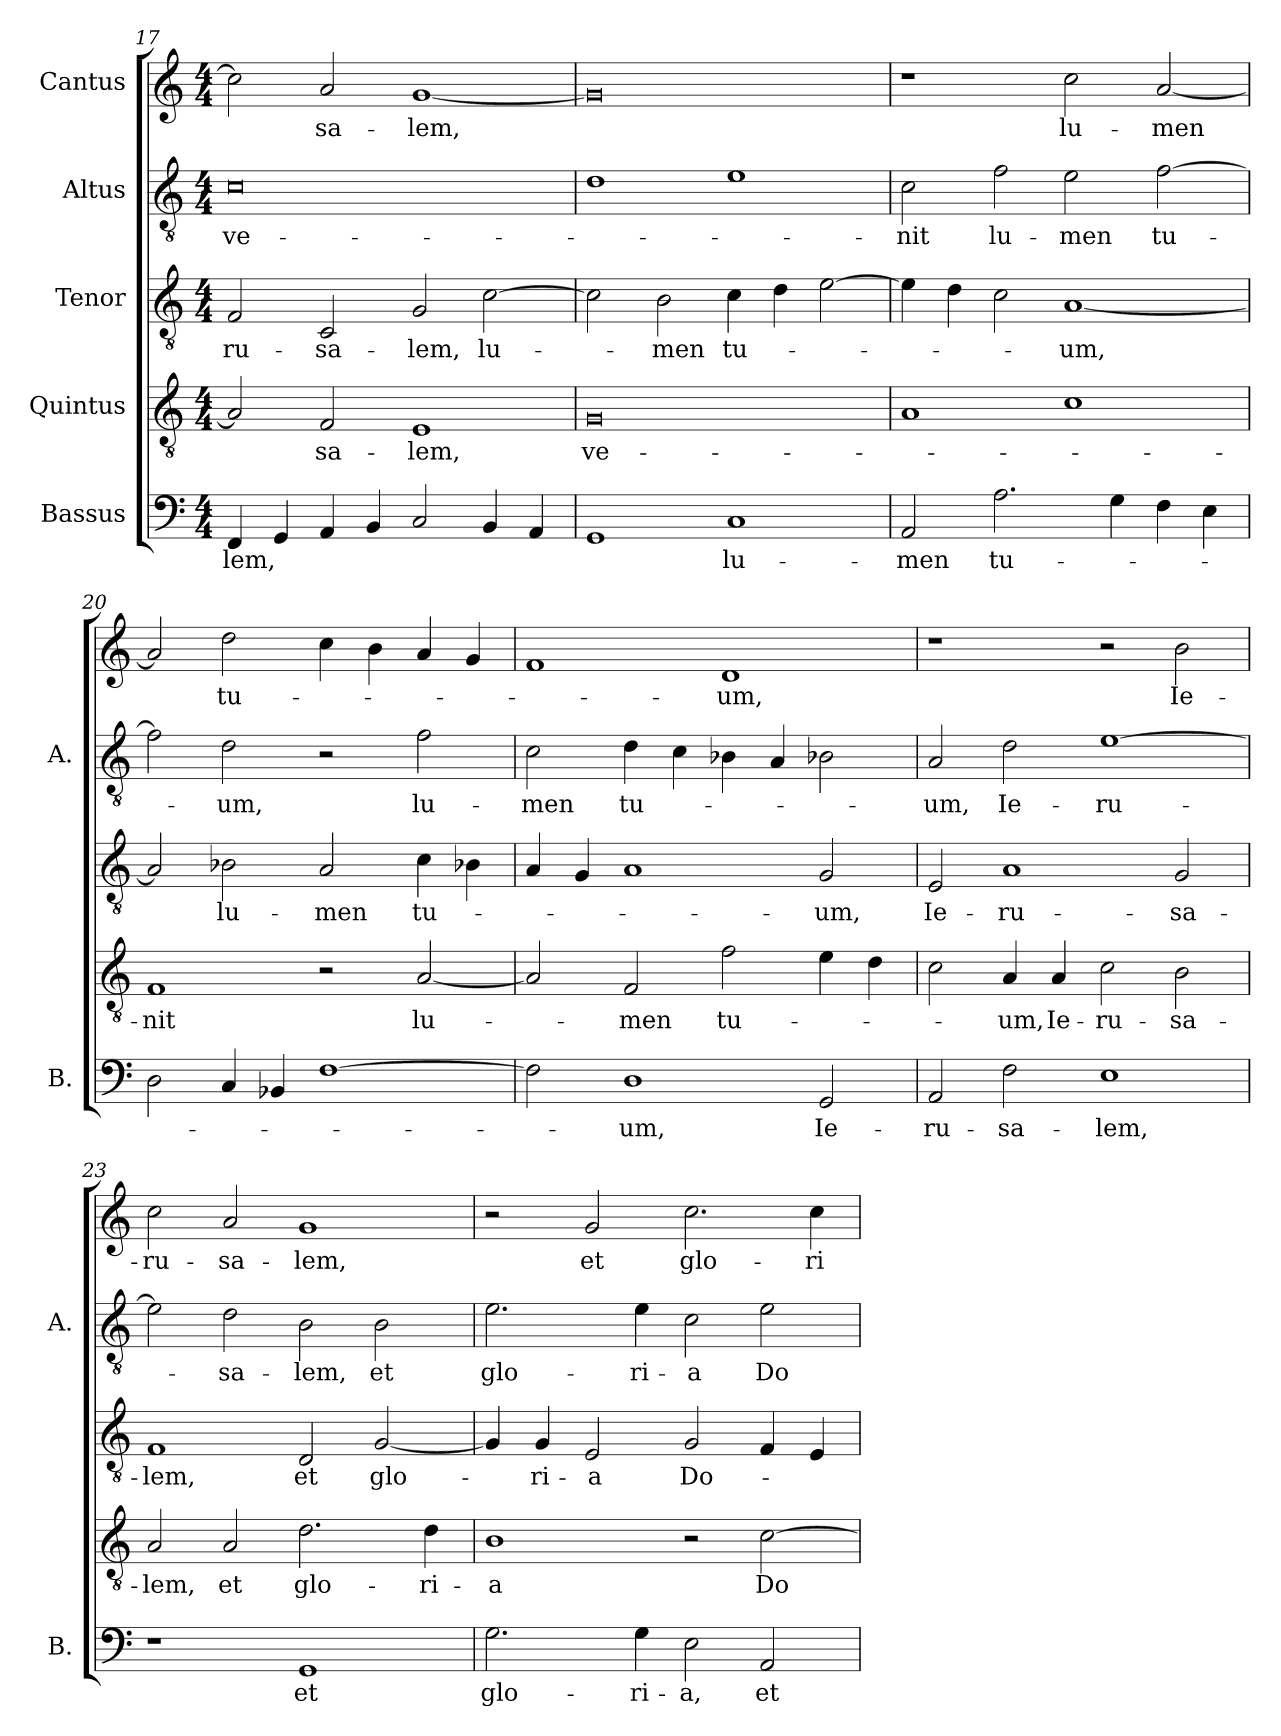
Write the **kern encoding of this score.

**kern	**text	**kern	**text	**kern	**text	**kern	**text	**kern	**text
*part5	*part5	*part4	*part4	*part3	*part3	*part2	*part2	*part1	*part1
*staff5	*staff5	*staff4	*staff4	*staff3	*staff3	*staff2	*staff2	*staff1	*staff1
*I"Bassus	*	*I"Quintus	*	*I"Tenor	*	*I"Altus	*	*I"Cantus	*
*I'B.	*	*	*	*	*	*I'A.	*	*	*
*clefF4	*	*clefGv2	*	*clefGv2	*	*clefGv2	*	*clefG2	*
*k[]	*	*k[]	*	*k[]	*	*k[]	*	*k[]	*
*C:	*	*C:	*	*C:	*	*C:	*	*C:	*
*M4/4	*	*M4/4	*	*M4/4	*	*M4/4	*	*M4/4	*
=17	=17	=17	=17	=17	=17	=17	=17	=17	=17
4FF/	-lem,	2A/]	.	2F/	-ru-	0c\	ve-	2cc\]	.
4GG/	.	.	.	.	.	.	.	.	.
4AA/	.	2F/	-sa-	2C/	-sa-	.	.	2a/	-sa-
4BB/	.	.	.	.	.	.	.	.	.
2C/	.	1E/	-lem,	2G/	-lem,	.	.	[1g/	-lem,
4BB/	.	.	.	[2c\	lu-	.	.	.	.
4AA/	.	.	.	.	.	.	.	.	.
=18	=18	=18	=18	=18	=18	=18	=18	=18	=18
1GG/	.	0G/	ve-	2c\]	.	1d\	.	0g/]	.
.	.	.	.	2B\	-men	.	.	.	.
1C/	lu-	.	.	4c\	tu-	1e\	.	.	.
.	.	.	.	4d\	.	.	.	.	.
.	.	.	.	[2e\	.	.	.	.	.
=19	=19	=19	=19	=19	=19	=19	=19	=19	=19
2AA/	-men	1A/	.	4e\]	.	2c\	-nit	1r	.
.	.	.	.	4d\	.	.	.	.	.
2.A\	tu-	.	.	2c\	.	2f\	lu-	.	.
.	.	1c\	.	[1A/	-um,	2e\	-men	2cc\	lu-
4G\	.	.	.	.	.	.	.	.	.
4F\	.	.	.	.	.	[2f\	tu-	[2a/	-men
4E\	.	.	.	.	.	.	.	.	.
=20	=20	=20	=20	=20	=20	=20	=20	=20	=20
2D\	.	1F/	-nit	2A/]	.	2f\]	.	2a/]	.
4C/	.	.	.	2B-X\	lu-	2d\	-um,	2dd\	tu-
4BB-X/	.	.	.	.	.	.	.	.	.
[1F\	.	2r	.	2A/	-men	2r	.	4cc\	.
.	.	.	.	.	.	.	.	4b\	.
.	.	[2A/	lu-	4c\	tu-	2f\	lu-	4a/	.
.	.	.	.	4B-X\	.	.	.	4g/	.
=21	=21	=21	=21	=21	=21	=21	=21	=21	=21
2F\]	.	2A/]	.	4A/	.	2c\	-men	1f/	.
.	.	.	.	4G/	.	.	.	.	.
1D\	-um,	2F/	-men	1A/	.	4d\	tu-	.	.
.	.	.	.	.	.	4c\	.	.	.
.	.	2f\	tu-	.	.	4B-X\	.	1d/	-um,
.	.	.	.	.	.	4A/	.	.	.
2GG/	Ie-	4e\	.	2G/	-um,	2B-X\	.	.	.
.	.	4d\	.	.	.	.	.	.	.
=22	=22	=22	=22	=22	=22	=22	=22	=22	=22
2AA/	-ru-	2c\	.	2E/	Ie-	2A/	-um,	1r	.
2F\	-sa-	4A/	-um,	1A/	-ru-	2d\	Ie-	.	.
.	.	4A/	Ie-	.	.	.	.	.	.
1E\	-lem,	2c\	-ru-	.	.	[1e\	-ru-	2r	.
.	.	2B\	-sa-	2G/	-sa-	.	.	2b\	Ie-
=23	=23	=23	=23	=23	=23	=23	=23	=23	=23
1r	.	2A/	-lem,	1F/	-lem,	2e\]	.	2cc\	-ru-
.	.	2A/	et	.	.	2d\	-sa-	2a/	-sa-
1GG/	et	2.d\	glo-	2D/	et	2B\	-lem,	1g/	-lem,
.	.	.	.	[2G/	glo-	2B\	et	.	.
.	.	4d\	-ri-	.	.	.	.	.	.
=24	=24	=24	=24	=24	=24	=24	=24	=24	=24
2.G\	glo-	1B\	-a	4G/]	.	2.e\	glo-	2r	.
.	.	.	.	4G/	-ri-	.	.	.	.
.	.	.	.	2E/	-a	.	.	2g/	et
4G\	-ri-	.	.	.	.	4e\	-ri-	.	.
2E\	-a,	2r	.	2G/	Do-	2c\	-a	2.cc\	glo-
2AA/	et	[2c\	Do-	4F/	.	2e\	Do-	.	.
.	.	.	.	4E/	.	.	.	4cc\	-ri-
=	=	=	=	=	=	=	=	=	=
*-	*-	*-	*-	*-	*-	*-	*-	*-	*-
